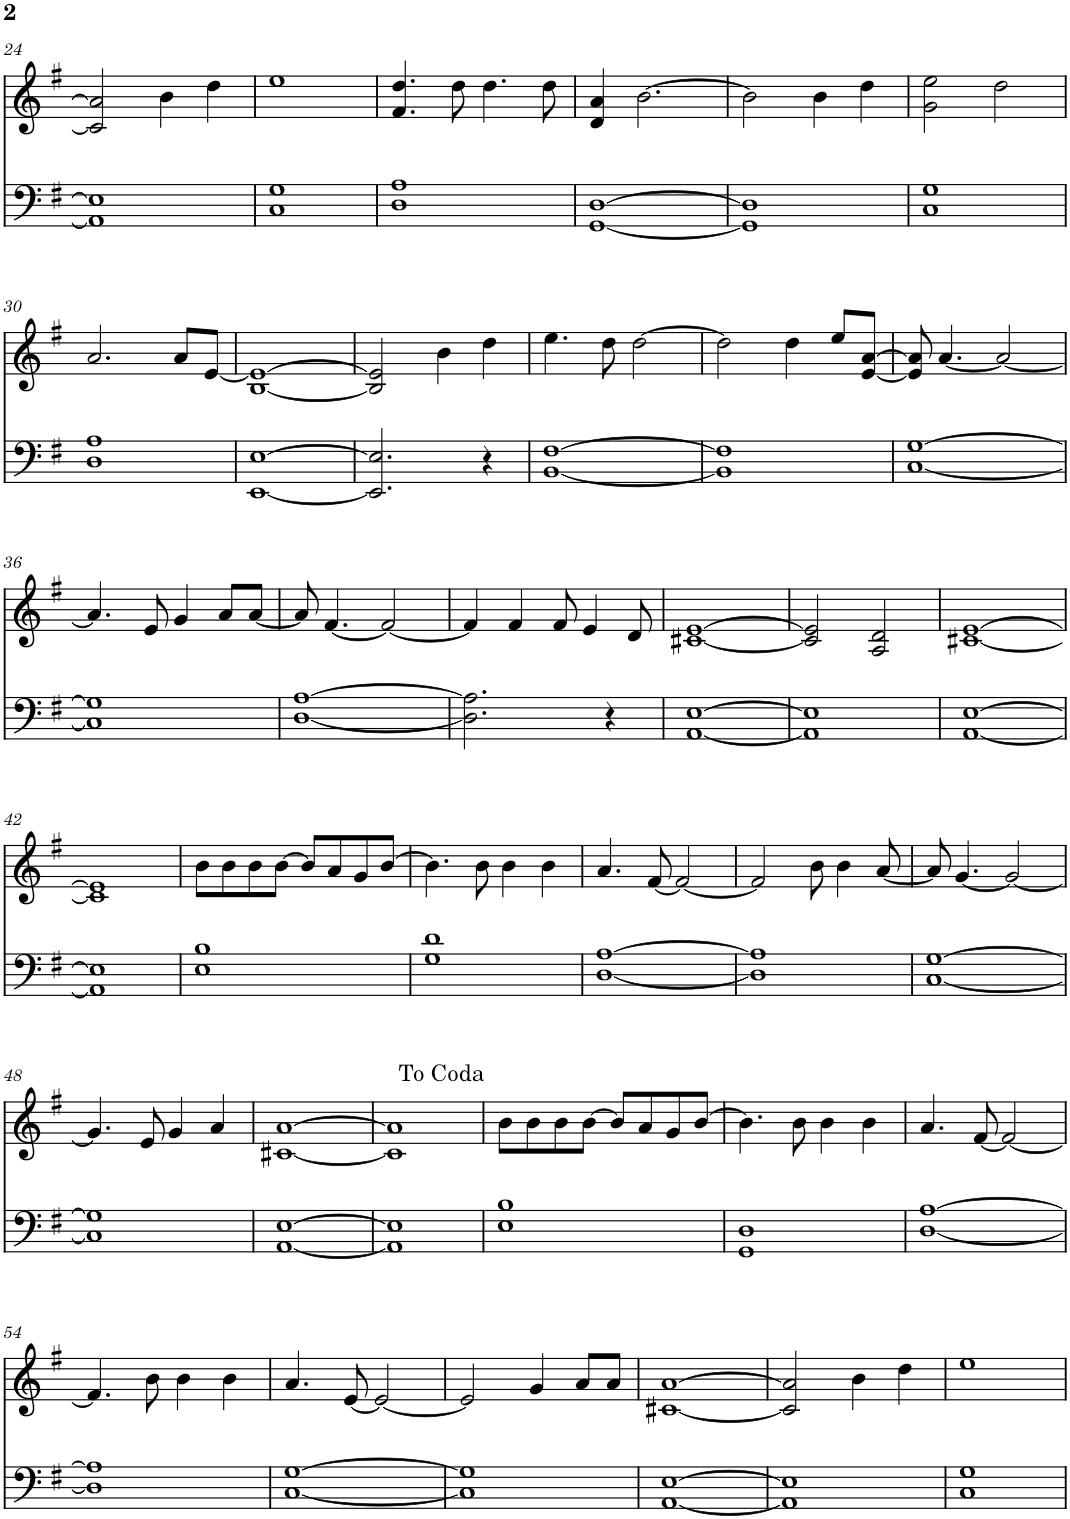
**kern	**kern
*part2	*part1
*staff2	*staff1
*I"Piano	*I"Piano
*I'Pno	*I'Pno
!!LO:PB:g=z
*clefF4	*clefG2
*k[f#]	*k[f#]
*M4/4	*M4/4
=24	=24
1AA] 1E]	2c#/] 2a/]
.	4b\
.	4dd\
=25	=25
1C 1G	1ee
=26	=26
1D 1A	4.f#/ 4.dd/
.	8dd\
.	4.dd\
.	8dd\
=27	=27
[1GG [1D	4d/ 4a/
.	[2.b\
=28	=28
1GG] 1D]	2b\]
.	4b\
.	4dd\
=29	=29
1C 1G	2g\ 2ee\
.	2dd\
!!LO:LB:g=z
=30	=30
1D 1A	2.a/
.	8a/L
.	[8e/J
=31	=31
[1EE [1E	[1B 1e_
=32	=32
2.EE/] 2.E/]	2B/] 2e/]
.	4b\
4r	4dd\
=33	=33
[1BB [1F#	4.ee\
.	8dd\
.	[2dd\
=34	=34
1BB] 1F#]	2dd\]
.	4dd\
.	8ee/L
.	[8e/ [8a/J
=35	=35
[1C [1G	8e/] 8a/]
.	[4.a/
.	2a/_
!!LO:LB:g=z
=36	=36
1C] 1G]	4.a/]
.	8e/
.	4g/
.	8a/L
.	[8a/J
=37	=37
[1D [1A	8a/]
.	[4.f#/
.	2f#/_
=38	=38
2.D\] 2.A\]	4f#/]
.	4f#/
.	8f#/
.	4e/
4r	.
.	8d/
=39	=39
[1AA [1E	[1c#X [1e
=40	=40
1AA] 1E]	2c#/] 2e/]
.	2A/ 2d/
=41	=41
[1AA [1E	[1c#X [1e
!!LO:LB:g=z
=42	=42
1AA] 1E]	1c#] 1e]
=43	=43
1E 1B	8b\L
.	8b\
.	8b\
.	[8b\J
.	8b/L]
.	8a/
.	8g/
.	[8b/J
=44	=44
1G 1d	4.b\]
.	8b\
.	4b\
.	4b\
=45	=45
[1D [1A	4.a/
.	[8f#/
.	2f#/_
=46	=46
1D] 1A]	2f#/]
.	8b\
.	4b\
.	[8a/
=47	=47
[1C [1G	8a/]
.	[4.g/
.	2g/_
!!LO:LB:g=z
=48	=48
1C] 1G]	4.g/]
.	8e/
.	4g/
.	4a/
=49	=49
[1AA [1E	[1c#X [1a
=50	=50
1AA] 1E]	1c#] 1a]
=51	=51
1E 1B	8b\L
.	8b\
.	8b\
.	[8b\J
.	8b/L]
.	8a/
.	8g/
.	[8b/J
=52	=52
1GG 1D	4.b\]
.	8b\
.	4b\
.	4b\
=53	=53
[1D [1A	4.a/
.	[8f#/
.	2f#/_
!!LO:LB:g=z
=54	=54
1D] 1A]	4.f#/]
.	8b\
.	4b\
.	4b\
=55	=55
[1C [1G	4.a/
.	[8e/
.	2e/_
=56	=56
1C] 1G]	2e/]
.	4g/
.	8a/L
.	8a/J
=57	=57
[1AA [1E	[1c#X [1a
=58	=58
1AA] 1E]	2c#/] 2a/]
.	4b\
.	4dd\
=59	=59
1C 1G	1ee
=	=
*-	*-
